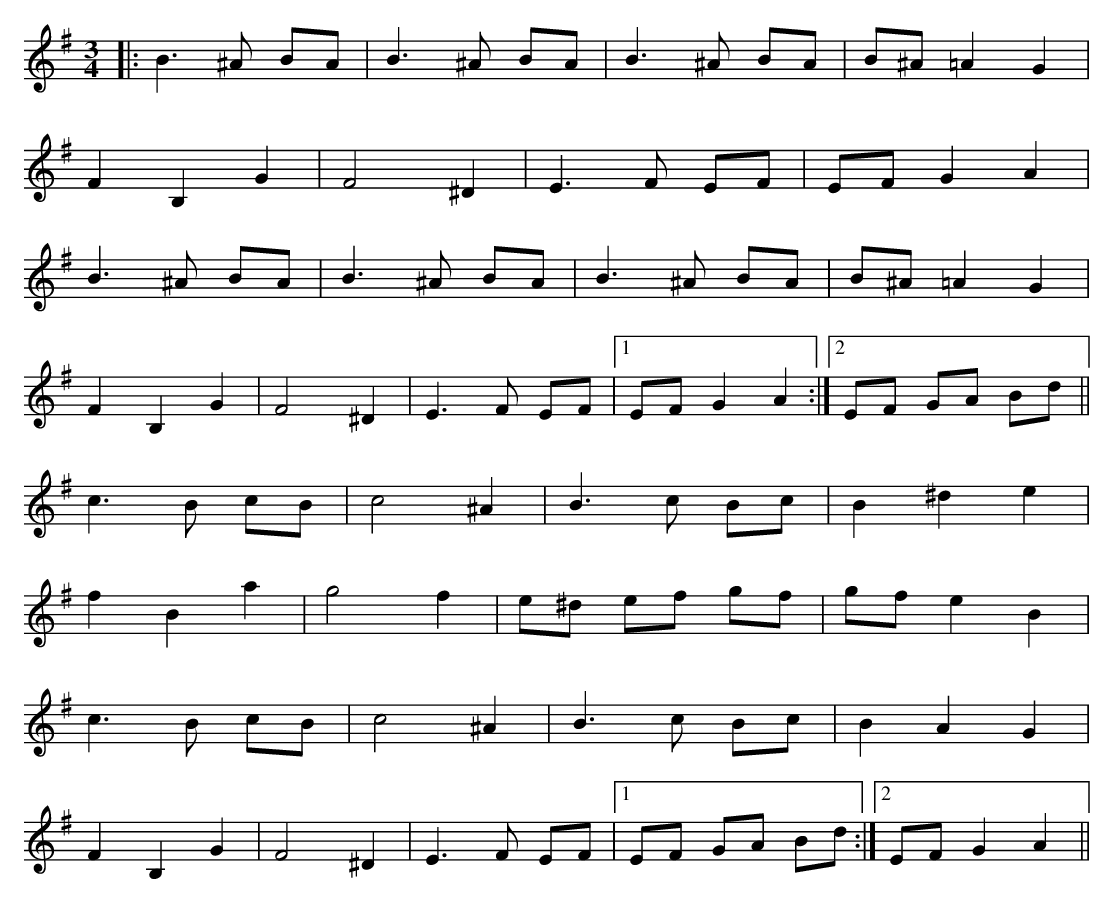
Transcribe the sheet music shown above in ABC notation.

X:1
M:3/4
K:Emin
|:B3^A BA|B3^A BA|B3^A BA|B^A=A2G2|
F2B,2G2|F4^D2|E3F EF|EFG2A2|
B3^A BA|B3^A BA|B3^A BA|B^A=A2G2|
F2B,2G2|F4^D2|E3F EF|1 EFG2A2:|2 EF GA Bd||
c3B cB|c4^A2|B3c Bc|B2^d2e2|
f2B2a2|g4f2|e^d ef gf|gf e2B2|
c3B cB|c4^A2|B3c Bc|B2A2G2|
F2B,2G2|F4^D2|E3F EF|1 EF GA Bd:|2 EFG2A2||
